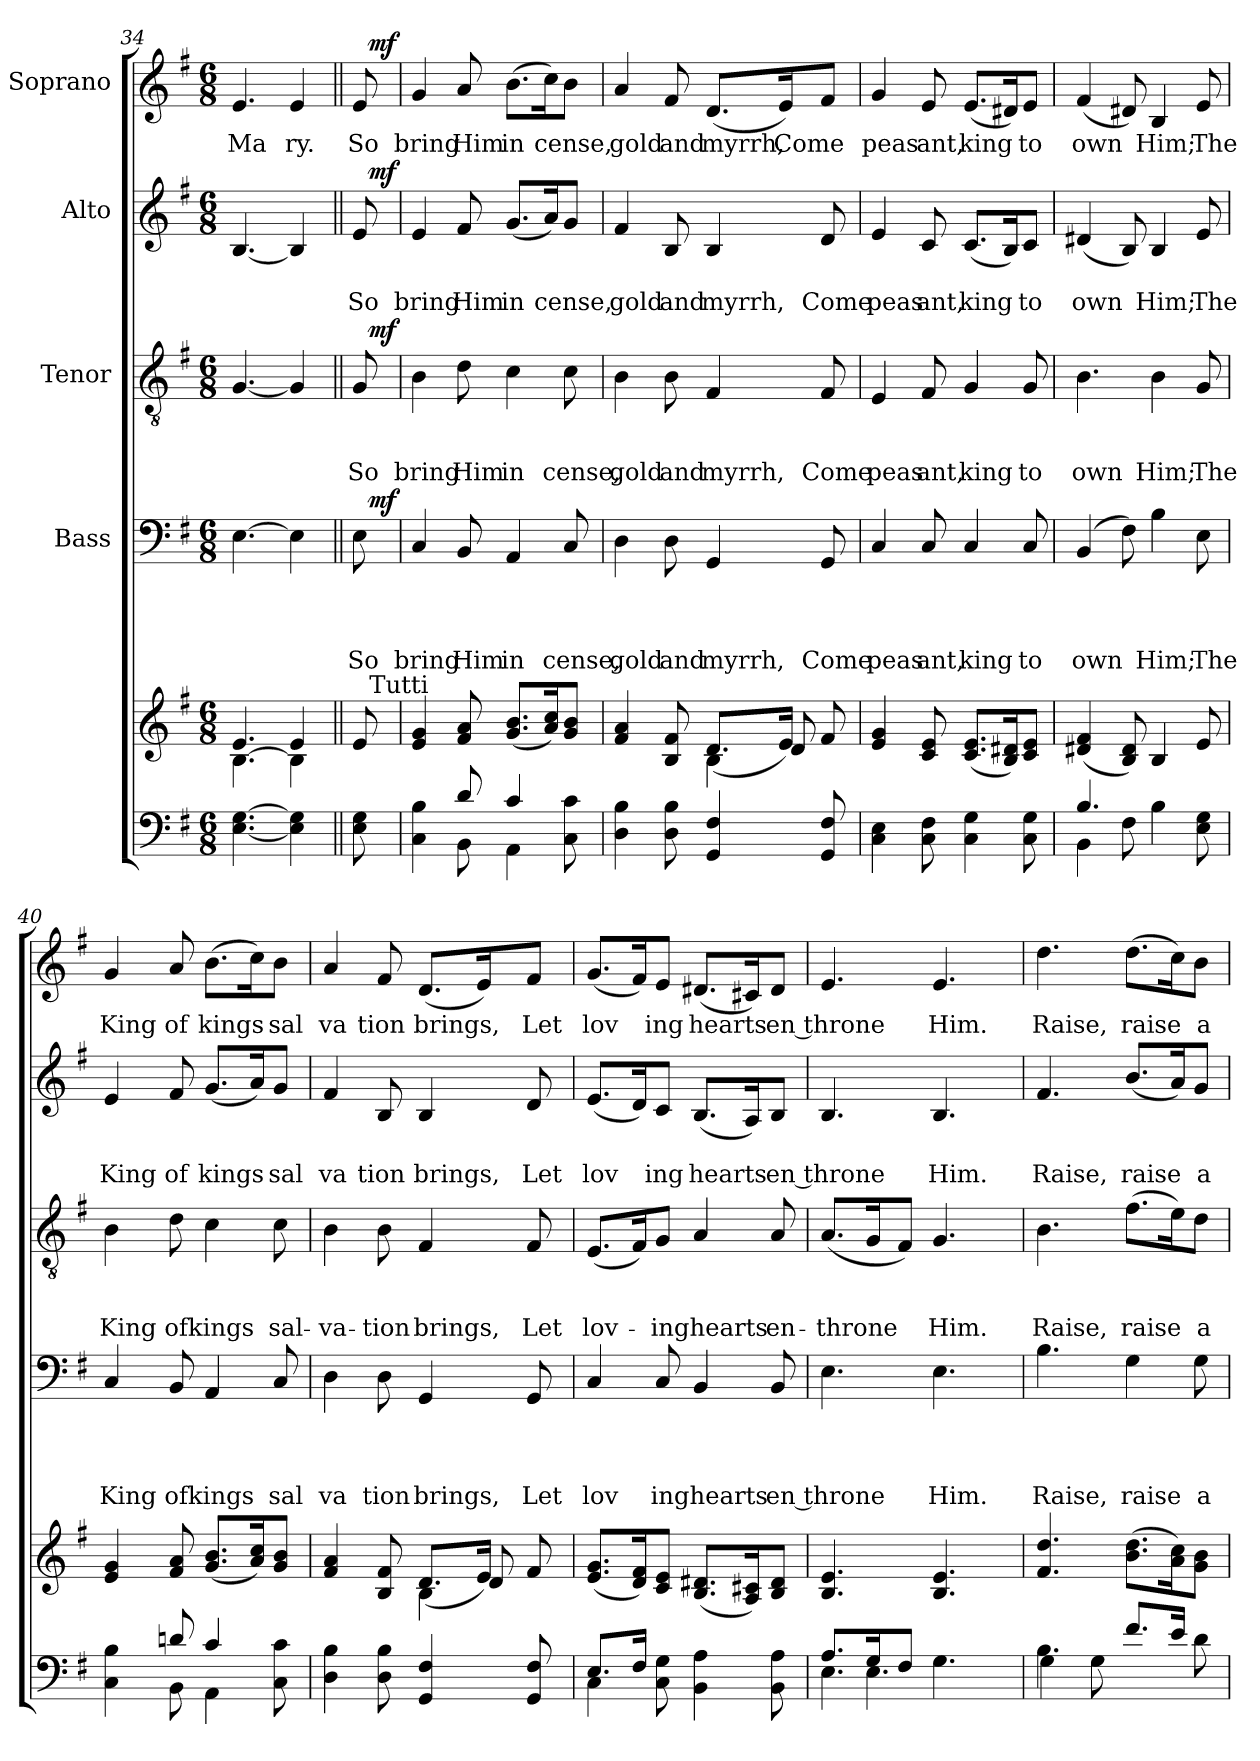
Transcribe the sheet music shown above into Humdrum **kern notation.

**kern	**kern	**dynam	**kern	**text	**text	**text	**text	**dynam	**kern	**text	**text	**text	**dynam	**kern	**text	**text	**dynam	**kern	**text	**dynam
*part5	*part5	*part5	*part4	*part4	*part4	*part4	*part4	*part4	*part3	*part3	*part3	*part3	*part3	*part2	*part2	*part2	*part2	*part1	*part1	*part1
*staff6	*staff5	*staff5/6	*staff4	*staff4	*staff4	*staff4	*staff4	*staff4	*staff3	*staff3	*staff3	*staff3	*staff3	*staff2	*staff2	*staff2	*staff2	*staff1	*staff1	*staff1
*	*	*	*I"Bass	*	*	*	*	*	*I"Tenor	*	*	*	*	*I"Alto	*	*	*	*I"Soprano	*	*
*clefF4	*clefG2	*	*clefF4	*	*	*	*	*	*clefGv2	*	*	*	*	*clefG2	*	*	*	*clefG2	*	*
*k[f#]	*k[f#]	*	*k[f#]	*	*	*	*	*	*k[f#]	*	*	*	*	*k[f#]	*	*	*	*k[f#]	*	*
*G:	*G:	*	*G:	*	*	*	*	*	*G:	*	*	*	*	*G:	*	*	*	*G:	*	*
*M6/8	*M6/8	*	*M6/8	*	*	*	*	*	*M6/8	*	*	*	*	*M6/8	*	*	*	*M6/8	*	*
=34	=34	=34	=34	=34	=34	=34	=34	=34	=34	=34	=34	=34	=34	=34	=34	=34	=34	=34	=34	=34
*	*^	*	*	*	*	*	*	*	*	*	*	*	*	*	*	*	*	*	*	*
!	!	!	!	!	!	!	!	!	!	!	!	!	!	!	!	!	!	!	!	!LO:LY:b	!
[<4.E\ [>4.G\	[<4.B\	4.e/	.	[>4.E\	.	.	.	.	.	[<4.G/	.	.	.	.	[<4.B/	.	.	.	4.e/	Ma	.
!	!	!	!	!	!	!	!	!	!	!	!	!	!	!	!	!	!	!	!	!LO:LY:b	!
4E\] 4G\]	4B\]	4e/	.	4E\]	.	.	.	.	.	4G/]	.	.	.	.	4B/]	.	.	.	4e/	ry.	.
=35||	=35||	=35||	=35||	=35||	=35||	=35||	=35||	=35||	=35||	=35||	=35||	=35||	=35||	=35||	=35||	=35||	=35||	=35||	=35||	=35||	=35||
!	!	!	!	!	!	!	!	!LO:LY:b	!	!	!	!	!LO:LY:b	!	!	!	!LO:LY:b	!	!	!LO:LY:b	!
*^	*	*^	*	*^	*	*	*	*	*	*^	*	*	*	*	*^	*	*	*	*^	*	*
8E\ 8G\	48ryy	8e/	48ryy	32ryy	.	8E\	32ryy	.	.	.	So	.	8G/	32ryy	.	.	So	.	8e/	32ryy	.	So	.	8e/	32ryy	So	.
!	!	!	!	!	!LO:DY:a=2	!	!	!	!	!	!	!	!	!	!	!	!	!	!	!	!	!	!	!	!	!	!
!	!	!	!	!	!LO:DY:n=1:a	!	!	!	!	!	!	!	!	!	!	!	!	!	!	!	!	!	!	!	!	!	!
.	12ryy	.	12ryy	.	mf mf	.	.	.	.	.	.	.	.	.	.	.	.	.	.	.	.	.	.	.	.	.	.
!	!	!	!	!LO:TX:a:t=Tutti	!	!	!	!	!	!	!	!	!	!	!	!	!	!	!	!	!	!	!	!	!	!	!
!	!	!	!	!	!	!	!	!	!	!	!	!LO:DY:a	!	!	!	!	!	!LO:DY:a	!	!	!	!	!LO:DY:a	!	!	!	!LO:DY:a
.	.	.	.	16.ryy	.	.	16.ryy	.	.	.	.	mf	.	16.ryy	.	.	.	mf	.	16.ryy	.	.	mf	.	16.ryy	.	mf
.	48ryy	.	48ryy	.	.	.	.	.	.	.	.	.	.	.	.	.	.	.	.	.	.	.	.	.	.	.	.
=36	=36	=36	=36	=36	=36	=36	=36	=36	=36	=36	=36	=36	=36	=36	=36	=36	=36	=36	=36	=36	=36	=36	=36	=36	=36	=36	=36
!	!	!	!	!	!	!	!	!	!	!	!LO:LY:b	!	!	!	!	!	!LO:LY:b	!	!	!	!	!LO:LY:b	!	!	!	!LO:LY:b	!
*	*	*v	*v	*v	*	*	*	*	*	*	*	*	*v	*v	*	*	*	*	*v	*v	*	*	*	*v	*v	*	*
*	*	*	*	*v	*v	*	*	*	*	*	*	*	*	*	*	*	*	*	*	*	*	*
4C\ 4B\	4ryy	4e/ 4g/	.	4C/	.	.	.	bring	.	4B\	.	.	bring	.	4e/	.	bring	.	4g/	bring	.
!	!	!	!	!	!	!	!	!LO:LY:b	!	!	!	!	!LO:LY:b	!	!	!	!LO:LY:b	!	!	!LO:LY:b	!
8BB\	8d/	8f#/ 8a/	.	8BB/	.	.	.	Him	.	8d\	.	.	Him	.	8f#/	.	Him	.	8a/	Him	.
!	!	!	!	!	!	!	!	!LO:LY:b	!	!	!	!	!LO:LY:b	!	!	!	!LO:LY:b	!	!	!LO:LY:b	!
4c/	4AA\	(<8.g/ 8.b/L	.	4AA/	.	.	.	in	.	4c\	.	.	in	.	(<8.g/L	.	in	.	(>8.b\L	in	.
!	!	!	!	!	!	!	!	!	!	!	!	!	!	!	!	!	!LO:LY:b	!	!	!LO:LY:b	!
.	.	16a/ 16cc/k)	.	.	.	.	.	.	.	.	.	.	.	.	16a/k)	.	cense,	.	16cc\k)	cense,	.
!	!	!	!	!	!	!	!	!LO:LY:b	!	!	!	!	!LO:LY:b	!	!	!	!	!	!	!	!
8C\ 8c\	8ryy	8g/ 8b/J	.	8C/	.	.	.	cense,	.	8c\	.	.	cense,	.	8g/J	.	.	.	8b\J	.	.
=37	=37	=37	=37	=37	=37	=37	=37	=37	=37	=37	=37	=37	=37	=37	=37	=37	=37	=37	=37	=37	=37
*	*	*^	*	*	*	*	*	*	*	*	*	*	*	*	*	*	*	*	*	*	*
*	*	*	*^	*	*	*	*	*	*	*	*	*	*	*	*	*	*	*	*	*	*	*
!	!	!	!	!	!	!	!	!	!	!LO:LY:b	!	!	!	!	!LO:LY:b	!	!	!	!LO:LY:b	!	!	!LO:LY:b	!
*v	*v	*	*	*	*	*	*	*	*	*	*	*	*	*	*	*	*	*	*	*	*	*	*
4D\ 4B\	4f#/ 4a/	4.ryy	2ryy	.	4D\	.	.	.	gold	.	4B\	.	.	gold	.	4f#/	.	gold	.	4a/	gold	.
!	!	!	!	!	!	!	!	!	!LO:LY:b	!	!	!	!	!LO:LY:b	!	!	!	!LO:LY:b	!	!	!LO:LY:b	!
8D\ 8B\	8B/ 8f#/	.	.	.	8D\	.	.	.	and	.	8B\	.	.	and	.	8B/	.	and	.	8f#/	and	.
!	!	!	!	!	!	!	!	!	!LO:LY:b	!	!	!	!	!LO:LY:b	!	!	!	!LO:LY:b	!	!	!LO:LY:b	!
4GG/ 4F#/	4B\	(>8.d/L	.	.	4GG/	.	.	.	myrrh,	.	4F#/	.	.	myrrh,	.	4B/	.	myrrh,	.	(<8.d/L	myrrh,	.
.	.	.	16ryy	.	.	.	.	.	.	.	.	.	.	.	.	.	.	.	.	.	.	.
!	!	!	!	!	!	!	!	!	!	!	!	!	!	!	!	!	!	!	!	!	!LO:LY:b	!
.	.	16e/Jk)	8d/	.	.	.	.	.	.	.	.	.	.	.	.	.	.	.	.	16e/k)	Come	.
!	!	!	!	!	!	!	!	!	!LO:LY:b	!	!	!	!	!LO:LY:b	!	!	!	!LO:LY:b	!	!	!	!
8GG/ 8F#/	8ryy	8f#/	.	.	8GG/	.	.	.	Come	.	8F#/	.	.	Come	.	8d/	.	Come	.	8f#/J	.	.
.	.	.	16ryy	.	.	.	.	.	.	.	.	.	.	.	.	.	.	.	.	.	.	.
=38	=38	=38	=38	=38	=38	=38	=38	=38	=38	=38	=38	=38	=38	=38	=38	=38	=38	=38	=38	=38	=38	=38
!	!	!	!	!	!	!	!	!	!LO:LY:b	!	!	!	!	!LO:LY:b	!	!	!	!LO:LY:b	!	!	!LO:LY:b	!
*	*v	*v	*v	*	*	*	*	*	*	*	*	*	*	*	*	*	*	*	*	*	*	*
4C\ 4E\	4e/ 4g/	.	4C/	.	.	.	peas	.	4E/	.	.	peas	.	4e/	.	peas	.	4g/	peas	.
!	!	!	!	!	!	!	!LO:LY:b	!	!	!	!	!LO:LY:b	!	!	!	!LO:LY:b	!	!	!LO:LY:b	!
8C\ 8F#\	8c/ 8e/	.	8C/	.	.	.	ant,	.	8F#/	.	.	ant,	.	8c/	.	ant,	.	8e/	ant,	.
!	!	!	!	!	!	!	!LO:LY:b	!	!	!	!	!LO:LY:b	!	!	!	!LO:LY:b	!	!	!LO:LY:b	!
4C\ 4G\	(<8.c/ 8.e/L	.	4C/	.	.	.	king	.	4G/	.	.	king	.	(<8.c/L	.	king	.	(<8.e/L	king	.
.	16B/ 16d#X/k)	.	.	.	.	.	.	.	.	.	.	.	.	16B/k)	.	.	.	16d#X/k)	.	.
!	!	!	!	!	!	!	!LO:LY:b	!	!	!	!	!LO:LY:b	!	!	!	!LO:LY:b	!	!	!LO:LY:b	!
8C\ 8G\	8c/ 8e/J	.	8C/	.	.	.	to	.	8G/	.	.	to	.	8c/J	.	to	.	8e/J	to	.
!!LO:LB:g=z
=39	=39	=39	=39	=39	=39	=39	=39	=39	=39	=39	=39	=39	=39	=39	=39	=39	=39	=39	=39	=39
*^	*	*	*	*	*	*	*	*	*	*	*	*	*	*	*	*	*	*	*	*
!	!	!	!	!	!	!	!	!LO:LY:b	!	!	!	!	!LO:LY:b	!	!	!	!LO:LY:b	!	!	!LO:LY:b	!
4BB\	4.B/	(<4d#X/ 4f#/	.	(4BB/	.	.	.	own	.	4.B\	.	.	own	.	(<4d#X/	.	own	.	(<4f#/	own	.
8F#\	.	8B/ 8d#/)	.	8F#\)	.	.	.	.	.	.	.	.	.	.	8B/)	.	.	.	8d#X/)	.	.
!	!	!	!	!	!	!	!	!LO:LY:b	!	!	!	!	!LO:LY:b	!	!	!	!LO:LY:b	!	!	!LO:LY:b	!
4B\	4.ryy	4B/	.	4B\	.	.	.	Him;	.	4B\	.	.	Him;	.	4B/	.	Him;	.	4B/	Him;	.
!	!	!	!	!	!	!	!	!LO:LY:b	!	!	!	!	!LO:LY:b	!	!	!	!LO:LY:b	!	!	!LO:LY:b	!
8E\ 8G\	.	8e/	.	8E\	.	.	.	The	.	8G/	.	.	The	.	8e/	.	The	.	8e/	The	.
=40	=40	=40	=40	=40	=40	=40	=40	=40	=40	=40	=40	=40	=40	=40	=40	=40	=40	=40	=40	=40	=40
!	!	!	!	!	!	!	!	!LO:LY:b	!	!	!	!	!LO:LY:b	!	!	!	!LO:LY:b	!	!	!LO:LY:b	!
4C\ 4B\	4ryy	4e/ 4g/	.	4C/	.	.	.	King	.	4B\	.	.	King	.	4e/	.	King	.	4g/	King	.
!	!	!	!	!	!	!	!	!LO:LY:b	!	!	!	!	!LO:LY:b	!	!	!	!LO:LY:b	!	!	!LO:LY:b	!
8BB\	8dn/	8f#/ 8a/	.	8BB/	.	.	.	ofkings	.	8d\	.	.	ofkings	.	8f#/	.	of	.	8a/	of	.
!	!	!	!	!	!	!	!	!	!	!	!	!	!	!	!	!	!LO:LY:b	!	!	!LO:LY:b	!
4AA\	4c/	(<8.g/ 8.b/L	.	4AA/	.	.	.	.	.	4c\	.	.	.	.	(<8.g/L	.	kings	.	(>8.b\L	kings	.
.	.	16a/ 16cc/k)	.	.	.	.	.	.	.	.	.	.	.	.	16a/k)	.	.	.	16cc\k)	.	.
!	!	!	!	!	!	!	!	!LO:LY:b	!	!	!	!	!LO:LY:b	!	!	!	!LO:LY:b	!	!	!LO:LY:b	!
8C\ 8c\	8ryy	8g/ 8b/J	.	8C/	.	.	.	sal	.	8c\	.	.	sal-	.	8g/J	.	sal	.	8b\J	sal	.
=41	=41	=41	=41	=41	=41	=41	=41	=41	=41	=41	=41	=41	=41	=41	=41	=41	=41	=41	=41	=41	=41
*	*	*^	*	*	*	*	*	*	*	*	*	*	*	*	*	*	*	*	*	*	*
*	*	*	*^	*	*	*	*	*	*	*	*	*	*	*	*	*	*	*	*	*	*	*
!	!	!	!	!	!	!	!	!	!	!LO:LY:b	!	!	!	!	!LO:LY:b	!	!	!	!LO:LY:b	!	!	!LO:LY:b	!
*v	*v	*	*	*	*	*	*	*	*	*	*	*	*	*	*	*	*	*	*	*	*	*	*
4D\ 4B\	4f#/ 4a/	4.ryy	2ryy	.	4D\	.	.	.	va	.	4B\	.	.	-va-	.	4f#/	.	va	.	4a/	va	.
!	!	!	!	!	!	!	!	!	!LO:LY:b	!	!	!	!	!LO:LY:b	!	!	!	!LO:LY:b	!	!	!LO:LY:b	!
8D\ 8B\	8B/ 8f#/	.	.	.	8D\	.	.	.	tion	.	8B\	.	.	-tion	.	8B/	.	tion	.	8f#/	tion	.
!	!	!	!	!	!	!	!	!	!LO:LY:b	!	!	!	!	!LO:LY:b	!	!	!	!LO:LY:b	!	!	!LO:LY:b	!
4GG/ 4F#/	4B\	(>8.d/L	.	.	4GG/	.	.	.	brings,	.	4F#/	.	.	brings,	.	4B/	.	brings,	.	(<8.d/L	brings,	.
.	.	.	16ryy	.	.	.	.	.	.	.	.	.	.	.	.	.	.	.	.	.	.	.
.	.	16e/Jk)	8d/	.	.	.	.	.	.	.	.	.	.	.	.	.	.	.	.	16e/k)	.	.
!	!	!	!	!	!	!	!	!	!LO:LY:b	!	!	!	!	!LO:LY:b	!	!	!	!LO:LY:b	!	!	!LO:LY:b	!
8GG/ 8F#/	8ryy	8f#/	.	.	8GG/	.	.	.	Let	.	8F#/	.	.	Let	.	8d/	.	Let	.	8f#/J	Let	.
.	.	.	16ryy	.	.	.	.	.	.	.	.	.	.	.	.	.	.	.	.	.	.	.
=42	=42	=42	=42	=42	=42	=42	=42	=42	=42	=42	=42	=42	=42	=42	=42	=42	=42	=42	=42	=42	=42	=42
*^	*	*	*	*	*	*	*	*	*	*	*	*	*	*	*	*	*	*	*	*	*	*
!	!	!	!	!	!	!	!	!	!	!LO:LY:b	!	!	!	!	!LO:LY:b	!	!	!	!LO:LY:b	!	!	!LO:LY:b	!
*	*	*v	*v	*v	*	*	*	*	*	*	*	*	*	*	*	*	*	*	*	*	*	*	*
8.E/L	4C\	(<8.e/ 8.g/L	.	4C/	.	.	.	lov	.	(<8.E/L	.	.	lov-	.	(<8.e/L	.	lov	.	(<8.g/L	lov	.
16F#/Jk	.	16d/ 16f#/k)	.	.	.	.	.	.	.	16F#/k)	.	.	.	.	16d/k)	.	.	.	16f#/k)	.	.
!	!	!	!	!	!	!	!	!LO:LY:b	!	!	!	!	!LO:LY:b	!	!	!	!LO:LY:b	!	!	!LO:LY:b	!
2ryy	8C\ 8G\	8c/ 8e/J	.	8C/	.	.	.	inghearts	.	8G/J	.	.	-inghearts	.	8c/J	.	ing	.	8e/J	ing	.
!	!	!	!	!	!	!	!	!	!	!	!	!	!	!	!	!	!LO:LY:b	!	!	!LO:LY:b	!
.	4BB\ 4A\	(<8.B/ 8.d#X/L	.	4BB/	.	.	.	.	.	4A/	.	.	.	.	(<8.B/L	.	hearts	.	(<8.d#X/L	hearts	.
.	.	16A/ 16c#X/k)	.	.	.	.	.	.	.	.	.	.	.	.	16A/k)	.	.	.	16c#X/k)	.	.
!	!	!	!	!	!	!	!	!LO:LY:b	!	!	!	!	!LO:LY:b	!	!	!	!LO:LY:b	!	!	!LO:LY:b	!
.	8BB\ 8A\	8B/ 8d#/J	.	8BB/	.	.	.	en throne	.	8A/	.	.	en-	.	8B/J	.	en throne	.	8d#/J	en throne	.
=43	=43	=43	=43	=43	=43	=43	=43	=43	=43	=43	=43	=43	=43	=43	=43	=43	=43	=43	=43	=43	=43
*	*^	*	*	*	*	*	*	*	*	*	*	*	*	*	*	*	*	*	*	*	*
!	!	!	!	!	!	!	!	!	!	!	!	!	!	!LO:LY:b	!	!	!	!	!	!	!	!
4.E\	8.A/L	8.ryy	4.B/ 4.e/	.	4.E\	.	.	.	.	.	(<8.A/L	.	.	-throne	.	4.B/	.	.	.	4.e/	.	.
.	16G/k	4.E\	.	.	.	.	.	.	.	.	16G/k	.	.	.	.	.	.	.	.	.	.	.
.	8F#/J	.	.	.	.	.	.	.	.	.	8F#/J)	.	.	.	.	.	.	.	.	.	.	.
!	!	!	!	!	!	!	!	!	!LO:LY:b	!	!	!	!	!LO:LY:b	!	!	!	!LO:LY:b	!	!	!LO:LY:b	!
4.ryy	4.G\	.	4.B/ 4.e/	.	4.E\	.	.	.	Him.	.	4.G/	.	.	Him.	.	4.B/	.	Him.	.	4.e/	Him.	.
.	.	8.ryy	.	.	.	.	.	.	.	.	.	.	.	.	.	.	.	.	.	.	.	.
!!LO:PB:g=z
=44	=44	=44	=44	=44	=44	=44	=44	=44	=44	=44	=44	=44	=44	=44	=44	=44	=44	=44	=44	=44	=44	=44
!	!	!	!	!	!	!	!	!	!LO:LY:b	!	!	!	!	!LO:LY:b	!	!	!	!LO:LY:b	!	!	!LO:LY:b	!
4.B\	4G\	4ryy	4.f#/ 4.dd/	.	4.B\	.	.	.	Raise,	.	4.B\	.	.	Raise,	.	4.f#/	.	Raise,	.	4.dd\	Raise,	.
.	4.ryy	8G\	.	.	.	.	.	.	.	.	.	.	.	.	.	.	.	.	.	.	.	.
!	!	!	!	!	!	!	!	!	!LO:LY:b	!	!	!	!	!LO:LY:b	!	!	!	!LO:LY:b	!	!	!LO:LY:b	!
8.f#/L	.	4.ryy	(>8.b\ 8.dd\L	.	4G\	.	.	.	raise	.	(>8.f#\L	.	.	raise	.	(<8.b/L	.	raise	.	(>8.dd\L	raise	.
16e/Jk	.	.	16a\ 16cc\k)	.	.	.	.	.	.	.	16e\k)	.	.	.	.	16a/k)	.	.	.	16cc\k)	.	.
!	!	!	!	!	!	!	!	!	!LO:LY:b	!	!	!	!	!LO:LY:b	!	!	!	!LO:LY:b	!	!	!LO:LY:b	!
8ryy	8d\	.	8g\ 8b\J	.	8G\	.	.	.	a	.	8d\J	.	.	a	.	8g/J	.	a	.	8b\J	a	.
*v	*v	*v	*	*	*	*	*	*	*	*	*	*	*	*	*	*	*	*	*	*	*	*
=	=	=	=	=	=	=	=	=	=	=	=	=	=	=	=	=	=	=	=	=
*-	*-	*-	*-	*-	*-	*-	*-	*-	*-	*-	*-	*-	*-	*-	*-	*-	*-	*-	*-	*-
